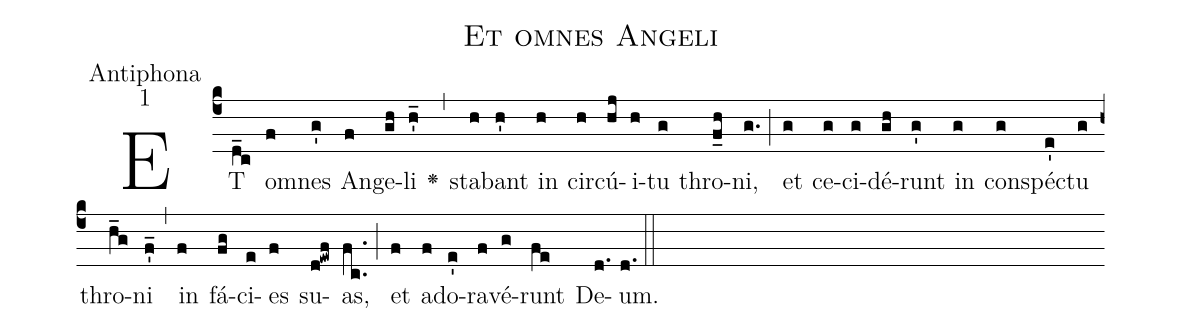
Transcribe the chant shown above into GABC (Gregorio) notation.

name:Et omnes Angeli;
office-part:Antiphona;
mode:1;
def-m1:}{\greseteolcustos{manual}{;
def-m2:\ifx\breakbeforeEuouae\undefined\else;
def-m3:\fi}\ifx\noeuouae\undefined\def\noeuouae{F}\fi\if\noeuouae F{;
def-m4:}\fi;
%%
(c4) ET(d_c) o(f)mnes(g') An(f)ge(gh)li(h'_) <v>\greheightstar</v>(,)
sta(h)bant(h') in(h) cir(h)cú(hj)i(h)tu(g) thro(f_h)ni,(g.) (;)
et(g) ce(g)ci(g)dé(gh)runt(g') in(g) con(g)spé(e')ctu(g) thro(h_g)ni(f'_) (,)
in(f) fá(fg)ci(e)es(f) su(d!ewf)as,(fc..) (;)
et(f) a(f)do(e')ra(f)vé(g)runt(fe) De(d.[em1])um.(d.) (::[em2]z[em3])

E(h) u(h) o(g) u(f) a(gh) e.(gf..) (::[em4])
